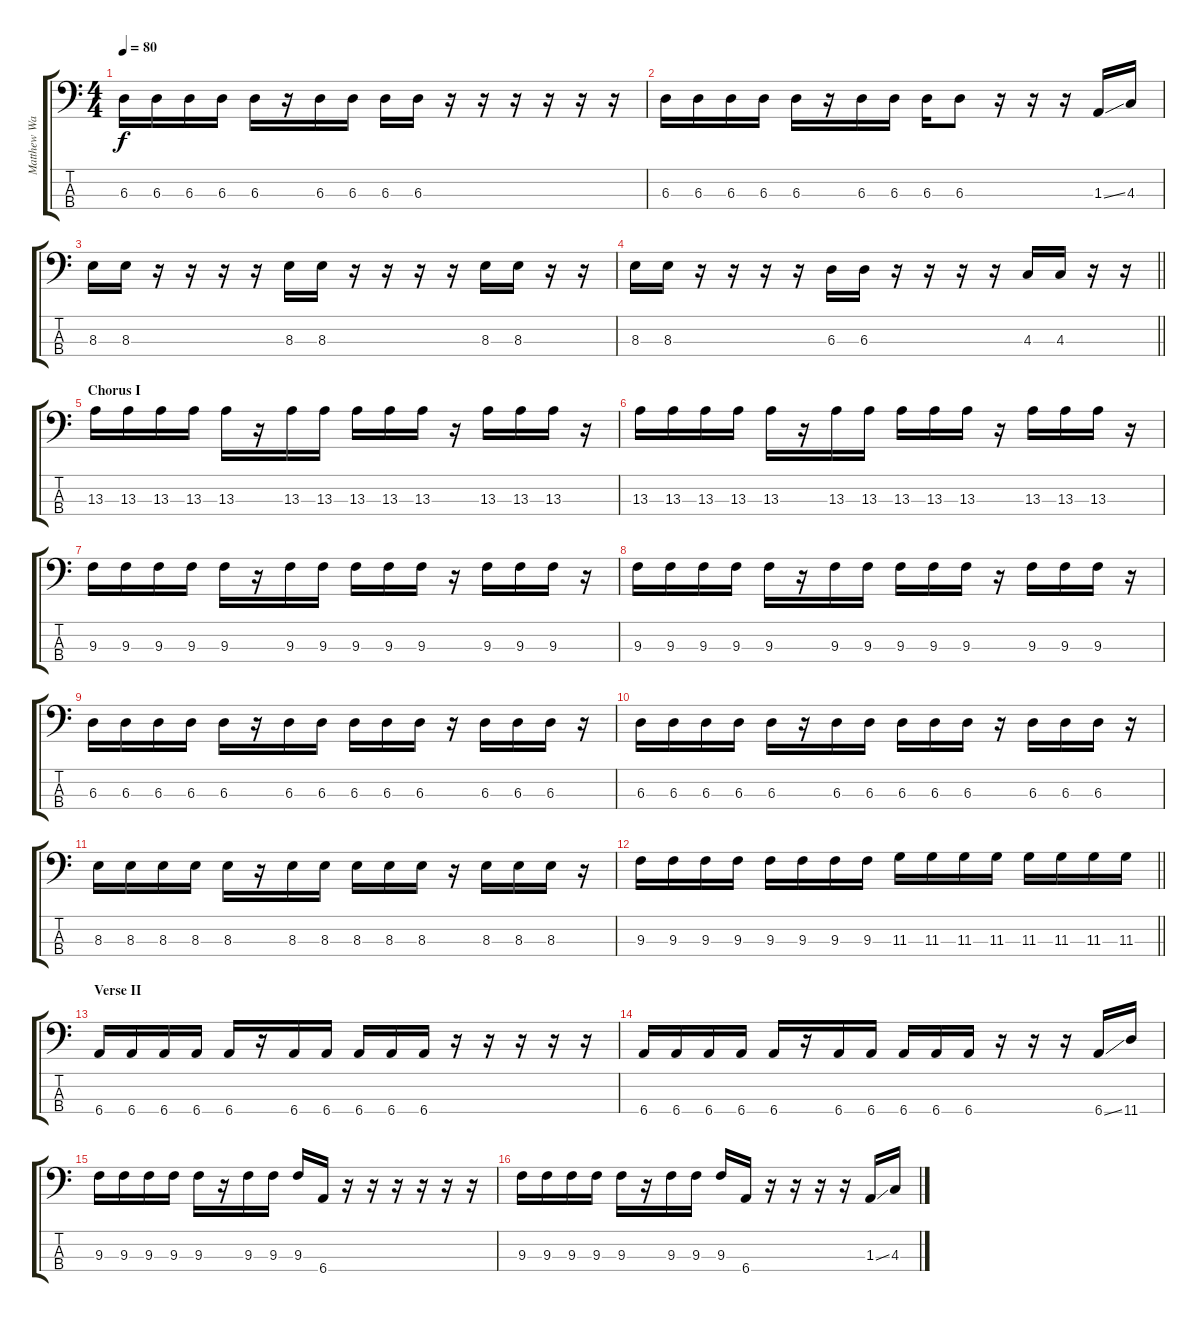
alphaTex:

\track ("Matthew Wachter (Bass)" "Matthew Wa") {instrument electricbasspick}
\staff {score tabs}
\tuning (Gb2 Db2 Ab1 Eb1) {hide}
\ts (4 4)
\tempo 80
\clef f4
\ks c
6.3.16{dy f} 6.3.16 6.3.16 6.3.16 6.3.16 r.16 6.3.16 6.3.16 6.3.16 6.3.16 r.16 r.16 r.16 r.16 r.16 r.16 |
6.3.16 6.3.16 6.3.16 6.3.16 6.3.16 r.16 6.3.16 6.3.16 6.3.16 6.3.8 r.16 r.16 r.16 1.3{ss}.16 4.3.16 |
8.3.16 8.3.16 r.16 r.16 r.16 r.16 8.3.16 8.3.16 r.16 r.16 r.16 r.16 8.3.16 8.3.16 r.16 r.16 |
\barLineRight lightlight
8.3.16 8.3.16 r.16 r.16 r.16 r.16 6.3.16 6.3.16 r.16 r.16 r.16 r.16 4.3.16 4.3.16 r.16 r.16 |
\section ("" "Chorus I")
13.3.16 13.3.16 13.3.16 13.3.16 13.3.16 r.16 13.3.16 13.3.16 13.3.16 13.3.16 13.3.16 r.16 13.3.16 13.3.16 13.3.16 r.16 |
13.3.16 13.3.16 13.3.16 13.3.16 13.3.16 r.16 13.3.16 13.3.16 13.3.16 13.3.16 13.3.16 r.16 13.3.16 13.3.16 13.3.16 r.16 |
9.3.16 9.3.16 9.3.16 9.3.16 9.3.16 r.16 9.3.16 9.3.16 9.3.16 9.3.16 9.3.16 r.16 9.3.16 9.3.16 9.3.16 r.16 |
9.3.16 9.3.16 9.3.16 9.3.16 9.3.16 r.16 9.3.16 9.3.16 9.3.16 9.3.16 9.3.16 r.16 9.3.16 9.3.16 9.3.16 r.16 |
6.3.16 6.3.16 6.3.16 6.3.16 6.3.16 r.16 6.3.16 6.3.16 6.3.16 6.3.16 6.3.16 r.16 6.3.16 6.3.16 6.3.16 r.16 |
6.3.16 6.3.16 6.3.16 6.3.16 6.3.16 r.16 6.3.16 6.3.16 6.3.16 6.3.16 6.3.16 r.16 6.3.16 6.3.16 6.3.16 r.16 |
8.3.16 8.3.16 8.3.16 8.3.16 8.3.16 r.16 8.3.16 8.3.16 8.3.16 8.3.16 8.3.16 r.16 8.3.16 8.3.16 8.3.16 r.16 |
\barLineRight lightlight
9.3.16 9.3.16 9.3.16 9.3.16 9.3.16 9.3.16 9.3.16 9.3.16 11.3.16 11.3.16 11.3.16 11.3.16 11.3.16 11.3.16 11.3.16 11.3.16 |
\section ("" "Verse II")
6.4.16 6.4.16 6.4.16 6.4.16 6.4.16 r.16 6.4.16 6.4.16 6.4.16 6.4.16 6.4.16 r.16 r.16 r.16 r.16 r.16 |
6.4.16 6.4.16 6.4.16 6.4.16 6.4.16 r.16 6.4.16 6.4.16 6.4.16 6.4.16 6.4.16 r.16 r.16 r.16 6.4{ss}.16 11.4.16 |
9.3.16 9.3.16 9.3.16 9.3.16 9.3.16 r.16 9.3.16 9.3.16 9.3.16 6.4.16 r.16 r.16 r.16 r.16 r.16 r.16 |
9.3.16 9.3.16 9.3.16 9.3.16 9.3.16 r.16 9.3.16 9.3.16 9.3.16 6.4.16 r.16 r.16 r.16 r.16 1.3{ss}.16 4.3.16
